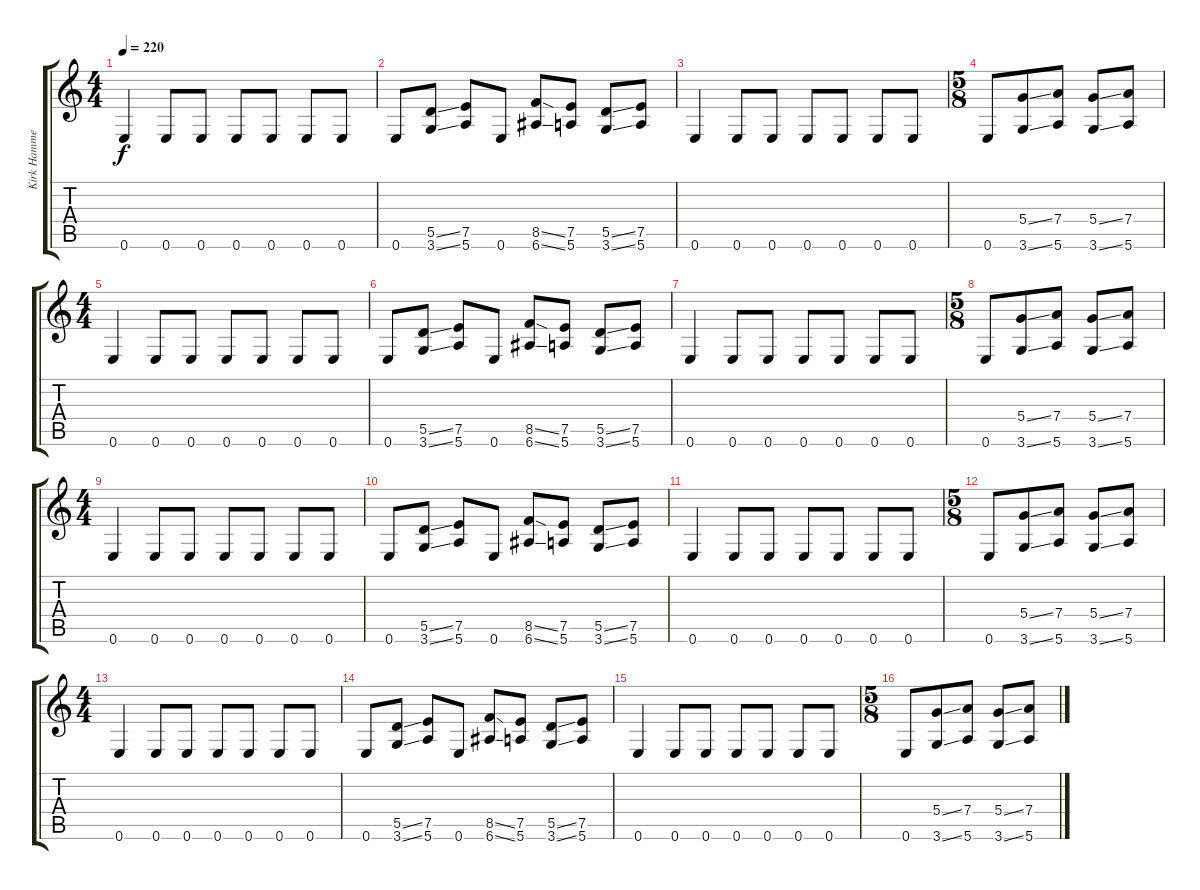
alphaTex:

\track ("Kirk Hammett Distortion" "Kirk Hamme") {instrument distortionguitar}
\staff {score tabs}
\tuning (E4 B3 G3 D3 A2 E2) {hide}
\ts (4 4)
\tempo 220
\clef g2
\ks c
0.6.4{dy f} 0.6.8 0.6.8 0.6.8 0.6.8 0.6.8 0.6.8 |
0.6.8 (5.5{ss} 3.6{ss}).8 (7.5 5.6).8 0.6.8 (8.5{ss} 6.6{ss}).8 (7.5 5.6).8 (5.5{ss} 3.6{ss}).8 (7.5 5.6).8 |
0.6.4 0.6.8 0.6.8 0.6.8 0.6.8 0.6.8 0.6.8 |
\ts (5 8)
0.6.8 (5.4{ss} 3.6{ss}).8 (7.4 5.6).8 (5.4{ss} 3.6{ss}).8 (7.4 5.6).8 |
\ts (4 4)
0.6.4 0.6.8 0.6.8 0.6.8 0.6.8 0.6.8 0.6.8 |
0.6.8 (5.5{ss} 3.6{ss}).8 (7.5 5.6).8 0.6.8 (8.5{ss} 6.6{ss}).8 (7.5 5.6).8 (5.5{ss} 3.6{ss}).8 (7.5 5.6).8 |
0.6.4 0.6.8 0.6.8 0.6.8 0.6.8 0.6.8 0.6.8 |
\ts (5 8)
0.6.8 (5.4{ss} 3.6{ss}).8 (7.4 5.6).8 (5.4{ss} 3.6{ss}).8 (7.4 5.6).8 |
\ts (4 4)
0.6.4 0.6.8 0.6.8 0.6.8 0.6.8 0.6.8 0.6.8 |
0.6.8 (5.5{ss} 3.6{ss}).8 (7.5 5.6).8 0.6.8 (8.5{ss} 6.6{ss}).8 (7.5 5.6).8 (5.5{ss} 3.6{ss}).8 (7.5 5.6).8 |
0.6.4 0.6.8 0.6.8 0.6.8 0.6.8 0.6.8 0.6.8 |
\ts (5 8)
0.6.8 (5.4{ss} 3.6{ss}).8 (7.4 5.6).8 (5.4{ss} 3.6{ss}).8 (7.4 5.6).8 |
\ts (4 4)
0.6.4 0.6.8 0.6.8 0.6.8 0.6.8 0.6.8 0.6.8 |
0.6.8 (5.5{ss} 3.6{ss}).8 (7.5 5.6).8 0.6.8 (8.5{ss} 6.6{ss}).8 (7.5 5.6).8 (5.5{ss} 3.6{ss}).8 (7.5 5.6).8 |
0.6.4 0.6.8 0.6.8 0.6.8 0.6.8 0.6.8 0.6.8 |
\ts (5 8)
0.6.8 (5.4{ss} 3.6{ss}).8 (7.4 5.6).8 (5.4{ss} 3.6{ss}).8 (7.4 5.6).8
